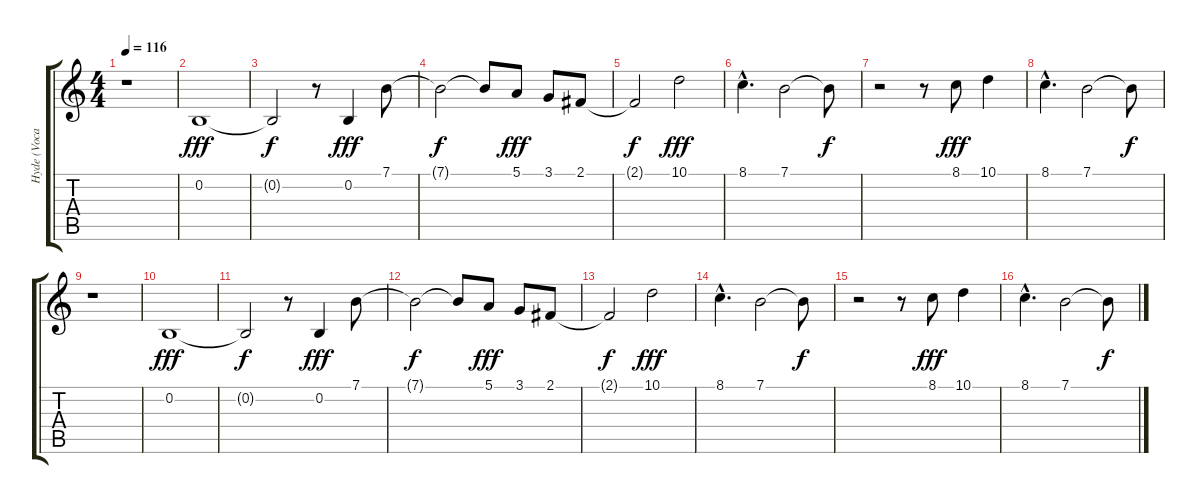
\track ("Hyde (Vocal)" "Hyde (Voca") {instrument flute}
\staff {score tabs}
\tuning (E4 B3 G3 D3 A2 E2) {hide}
\ts (4 4)
\tempo 116
\clef g2
\ks c
r.1{dy f} |
0.2.1{dy fff} |
0.2{t}.2{dy f} r.8 0.2.4{dy fff} 7.1.8 |
7.1{t}.2{dy f} 7.1{t}.8 5.1.8{dy fff} 3.1.8 2.1.8 |
2.1{t}.2{dy f} 10.1.2{dy fff} |
8.1{hac}.4{d} 7.1.2 7.1{t}.8{dy f} |
r.2 r.8 8.1.8{dy fff} 10.1.4 |
8.1{hac}.4{d} 7.1.2 7.1{t}.8{dy f} |
r.1 |
0.2.1{dy fff} |
0.2{t}.2{dy f} r.8 0.2.4{dy fff} 7.1.8 |
7.1{t}.2{dy f} 7.1{t}.8 5.1.8{dy fff} 3.1.8 2.1.8 |
2.1{t}.2{dy f} 10.1.2{dy fff} |
8.1{hac}.4{d volume 14} 7.1.2{volume 12} 7.1{t}.8{dy f} |
r.2 r.8 8.1.8{dy fff volume 8} 10.1.4{volume 8} |
8.1{hac}.4{d volume 7} 7.1.2{volume 6} 7.1{t}.8{dy f}
